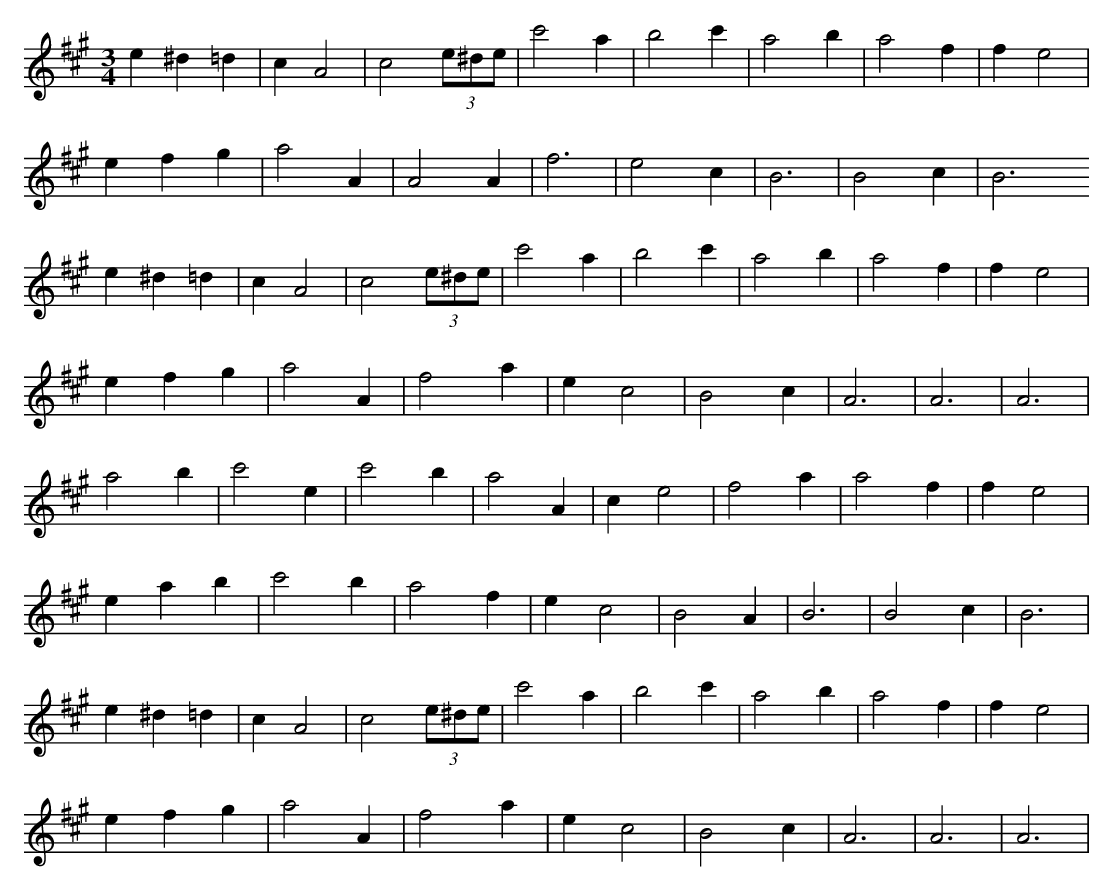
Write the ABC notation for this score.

X:1
M:3/4
K:A
e2^d2=d2|c2A4|c4(3e^de|c'4a2|b4c'2|a4b2|a4f2|f2e4|
e2f2g2|a4A2|A4A2|f6|e4c2|B6|B4c2|B6
e2^d2=d2|c2A4|c4(3e^de|c'4a2|b4c'2|a4b2|a4f2|f2e4|
e2f2g2|a4A2|f4a2|e2c4|B4c2|A6|A6|A6|
a4b2|c'4e2|c'4b2|a4A2|c2e4|f4a2|a4f2|f2e4|
e2a2b2|c'4b2|a4f2|e2c4|B4A2|B6|B4c2|B6|
e2^d2=d2|c2A4|c4(3e^de|c'4a2|b4c'2|a4b2|a4f2|f2e4|
e2f2g2|a4A2|f4a2|e2c4|B4c2|A6|A6|A6|
